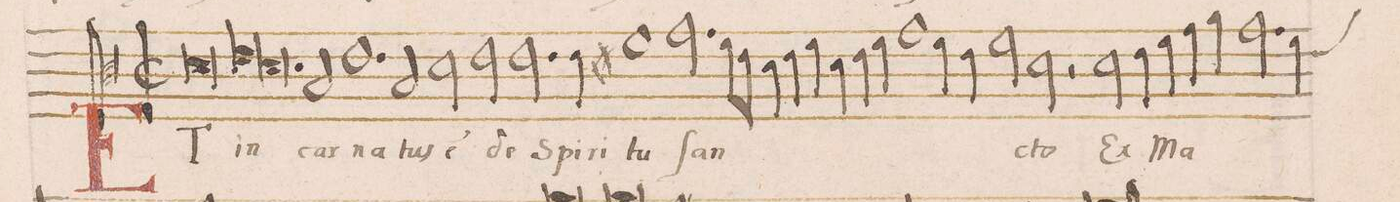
**kern	**text
*I"DISCANTVS	*
*clefC3	*
*k[]	*
*met(C|)	*
*M2/1	*
0d\	ET
=75-	=75-
*lig	*
1e\	in-
1.d\	.
*Xlig	*
=76-	=76-
2B/	car-
1.e\	-na-
=77-	=77-
2B/	-tus
2d\	e(st)
2e\	de
=78-	=78-
2.e\	Spi-
4e\	-ri-
1f#X\	-tu
=79-	=79-
2.g\	ſan-
8fny\L	.
8e\J	.
4d\	.
4e\	.
4f\	.
4d\	.
=80-	=80-
4e\	.
4f\	.
1g\	.
4f\	.
4e\	.
=81-	=81-
2f\	.
2d\	-cto
2r	.
2d\	Ex
=82-	=82-
4e\	Ma-
4f\	.
4g\	.
4a\	.
2.g\	.
*custos:e	*
4f\	.
=83-	=83-
*-	*-
